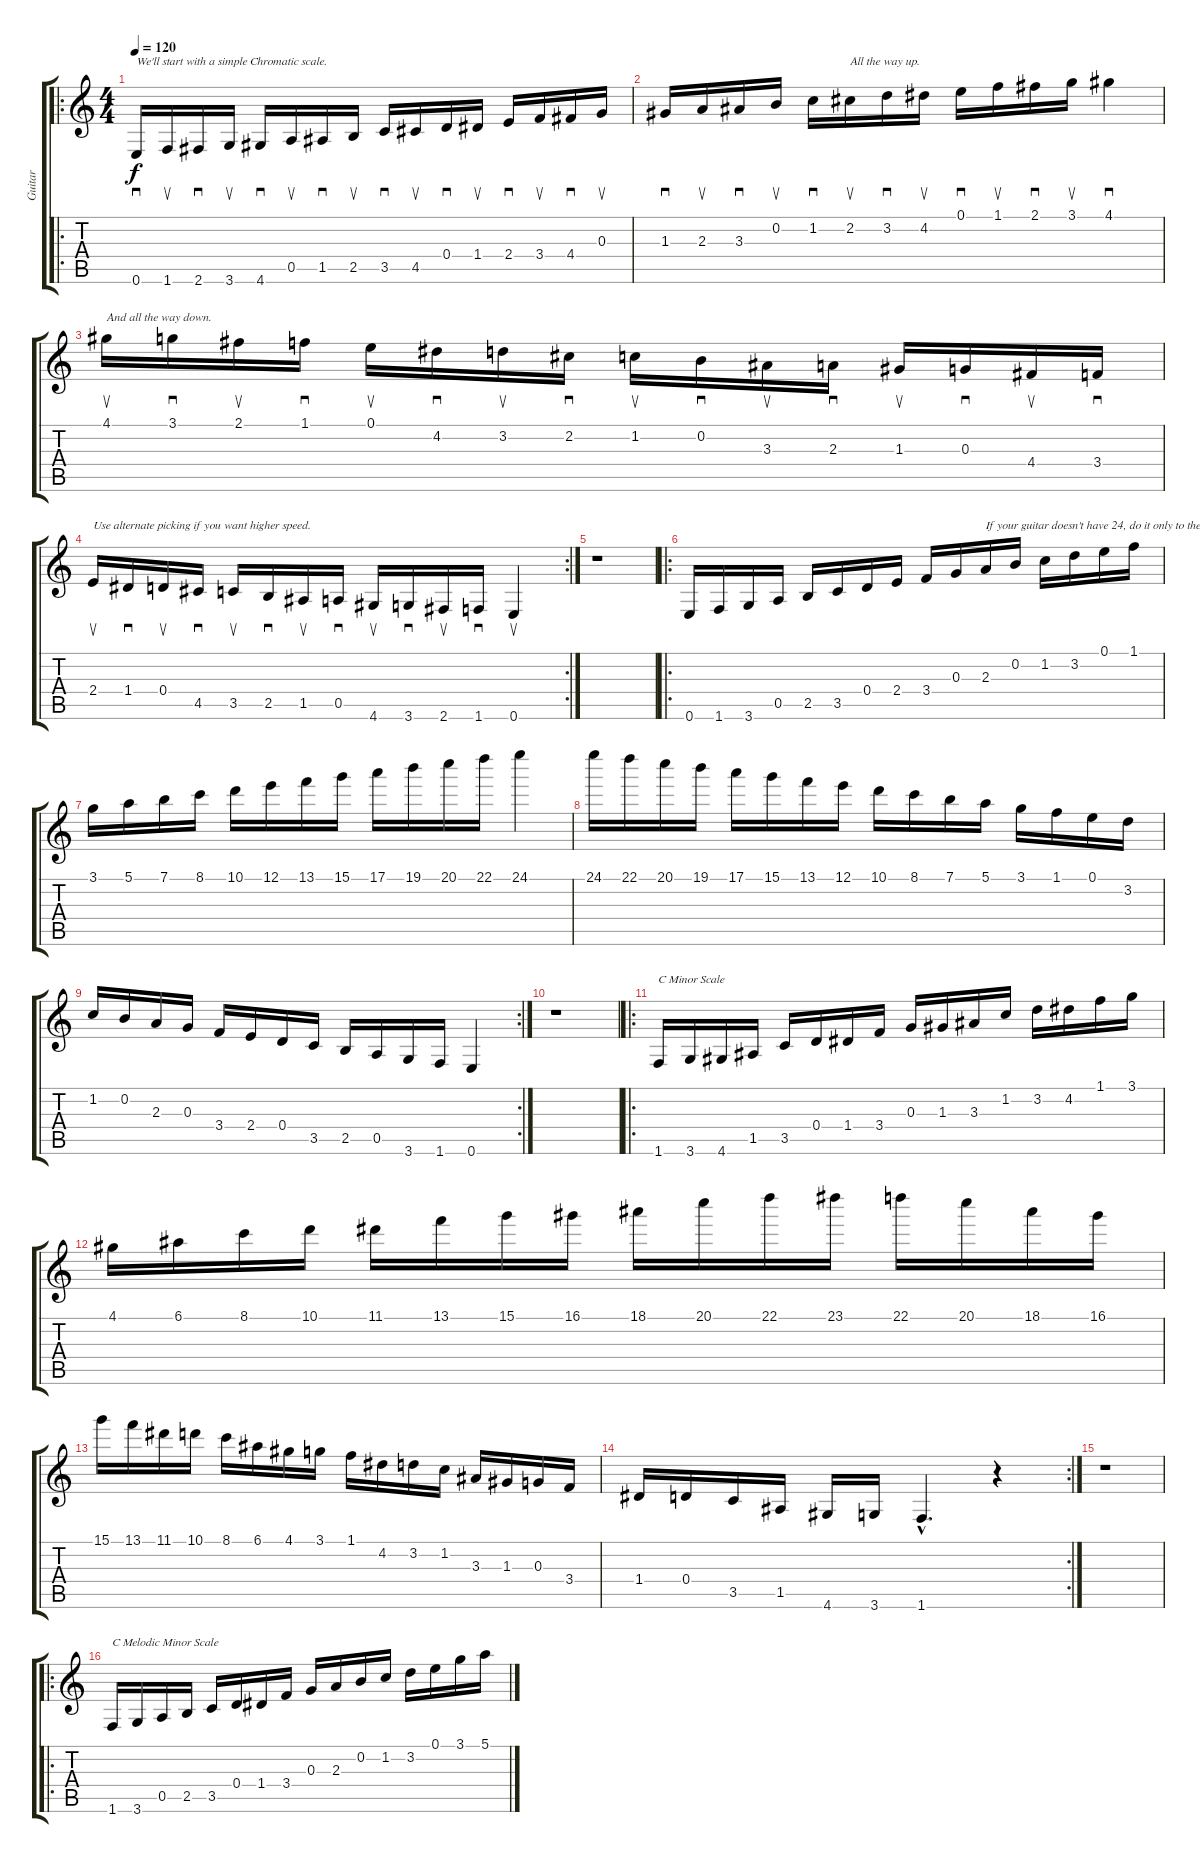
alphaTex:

\track ("Guitar" "Guitar") {instrument distortionguitar}
\staff {score tabs}
\tuning (E4 B3 G3 D3 A2 E2) {hide}
\ro
\ts (4 4)
\tempo 120
\clef g2
\ks c
0.6.16{sd txt "We'll start with a simple Chromatic scale." dy f instrument distortionguitar} 1.6.16{su} 2.6.16{sd} 3.6.16{su} 4.6.16{sd} 0.5.16{su} 1.5.16{sd} 2.5.16{su} 3.5.16{sd} 4.5.16{su} 0.4.16{sd} 1.4.16{su} 2.4.16{sd} 3.4.16{su} 4.4.16{sd} 0.3.16{su} |
1.3.16{sd} 2.3.16{su} 3.3.16{sd} 0.2.16{su} 1.2.16{sd} 2.2.16{su txt "All the way up."} 3.2.16{sd} 4.2.16{su} 0.1.16{sd} 1.1.16{su} 2.1.16{sd} 3.1.16{su} 4.1.4{sd} |
4.1.16{su txt "And all the way down."} 3.1.16{sd} 2.1.16{su} 1.1.16{sd} 0.1.16{su} 4.2.16{sd} 3.2.16{su} 2.2.16{sd} 1.2.16{su} 0.2.16{sd} 3.3.16{su} 2.3.16{sd} 1.3.16{su} 0.3.16{sd} 4.4.16{su} 3.4.16{sd} |
\rc 2
2.4.16{su txt "Use alternate picking if you want higher speed."} 1.4.16{sd} 0.4.16{su} 4.5.16{sd} 3.5.16{su} 2.5.16{sd} 1.5.16{su} 0.5.16{sd} 4.6.16{su} 3.6.16{sd} 2.6.16{su} 1.6.16{sd} 0.6.4{su} |
r.1 |
\ro
0.6.16{txt ""} 1.6.16 3.6.16 0.5.16 2.5.16 3.5.16 0.4.16 2.4.16 3.4.16 0.3.16 2.3.16{txt "If your guitar doesn't have 24, do it only to the "} 0.2.16 1.2.16 3.2.16 0.1.16 1.1.16 |
3.1.16 5.1.16 7.1.16 8.1.16 10.1.16 12.1.16 13.1.16{txt ""} 15.1.16 17.1.16 19.1.16 20.1.16 22.1.16 24.1.4 |
24.1.16 22.1.16 20.1.16 19.1.16 17.1.16 15.1.16 13.1.16 12.1.16 10.1.16 8.1.16 7.1.16 5.1.16 3.1.16 1.1.16 0.1.16 3.2.16 |
\rc 2
1.2.16 0.2.16 2.3.16 0.3.16 3.4.16 2.4.16 0.4.16 3.5.16 2.5.16 0.5.16 3.6.16 1.6.16 0.6.4 |
r.1 |
\ro
1.6.16{txt "C Minor Scale"} 3.6.16 4.6.16 1.5.16 3.5.16 0.4.16 1.4.16 3.4.16 0.3.16 1.3.16 3.3.16 1.2.16 3.2.16 4.2.16 1.1.16 3.1.16 |
4.1.16 6.1.16 8.1.16 10.1.16 11.1.16 13.1.16 15.1.16 16.1.16 18.1.16 20.1.16 22.1.16 23.1.16 22.1.16 20.1.16 18.1.16 16.1.16 |
15.1.16 13.1.16 11.1.16 10.1.16 8.1.16 6.1.16 4.1.16 3.1.16 1.1.16 4.2.16 3.2.16 1.2.16 3.3.16 1.3.16 0.3.16 3.4.16 |
\rc 2
1.4.16 0.4.16 3.5.16 1.5.16 4.6.16 3.6.16 1.6{hac}.4{d} r.4 |
r.1 |
\ro
1.6.16{txt "C Melodic Minor Scale"} 3.6.16 0.5.16 2.5.16 3.5.16 0.4.16 1.4.16 3.4.16 0.3.16 2.3.16 0.2.16 1.2.16 3.2.16 0.1.16 3.1.16 5.1.16
